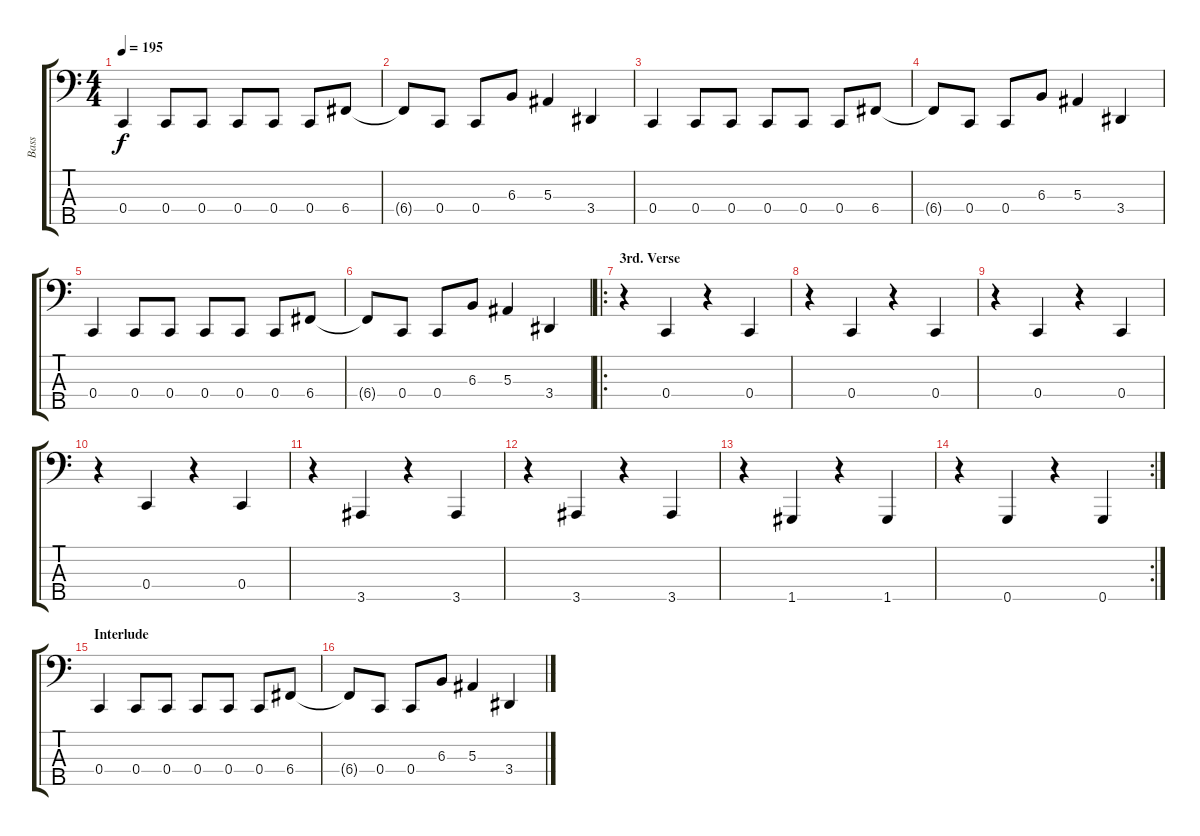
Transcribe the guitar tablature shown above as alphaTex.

\track ("Bass" "Bass") {instrument electricbasspick}
\staff {score tabs}
\tuning (Eb2 Bb1 F1 C1 G0) {hide}
\ts (4 4)
\tempo 195
\clef f4
\ks c
0.4.4{dy f} 0.4.8 0.4.8 0.4.8 0.4.8 0.4.8 6.4.8 |
6.4{t}.8 0.4.8 0.4.8 6.3.8 5.3.4 3.4.4 |
0.4.4 0.4.8 0.4.8 0.4.8 0.4.8 0.4.8 6.4.8 |
6.4{t}.8 0.4.8 0.4.8 6.3.8 5.3.4 3.4.4 |
0.4.4 0.4.8 0.4.8 0.4.8 0.4.8 0.4.8 6.4.8 |
6.4{t}.8 0.4.8 0.4.8 6.3.8 5.3.4 3.4.4 |
\ro
\section ("" "3rd. Verse")
r.4 0.4.4 r.4 0.4.4 |
r.4 0.4.4 r.4 0.4.4 |
r.4 0.4.4 r.4 0.4.4 |
r.4 0.4.4 r.4 0.4.4 |
r.4 3.5.4 r.4 3.5.4 |
r.4 3.5.4 r.4 3.5.4 |
r.4 1.5.4 r.4 1.5.4 |
\rc 2
r.4 0.5.4 r.4 0.5.4 |
\section ("" "Interlude")
0.4.4 0.4.8 0.4.8 0.4.8 0.4.8 0.4.8 6.4.8 |
6.4{t}.8 0.4.8 0.4.8 6.3.8 5.3.4 3.4.4
